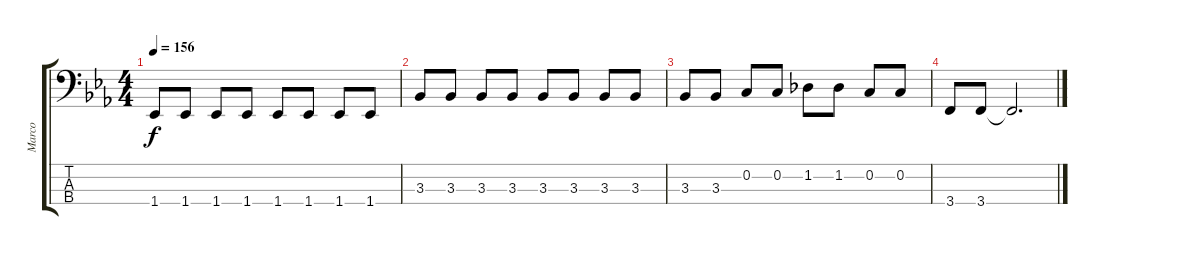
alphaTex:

\track ("Marco" "Marco") {instrument electricbasspick}
\staff {score tabs}
\tuning (F2 C2 G1 D1) {hide}
\ts (4 4)
\tempo 156
\clef f4
\ks cminor
1.4.8{dy f} 1.4.8 1.4.8 1.4.8 1.4.8 1.4.8 1.4.8 1.4.8 |
3.3.8 3.3.8 3.3.8 3.3.8 3.3.8 3.3.8 3.3.8 3.3.8 |
3.3.8 3.3.8 0.2.8 0.2.8 1.2.8 1.2.8 0.2.8 0.2.8 |
3.4.8 3.4.8{volume 0} 3.4{t}.2{d}
